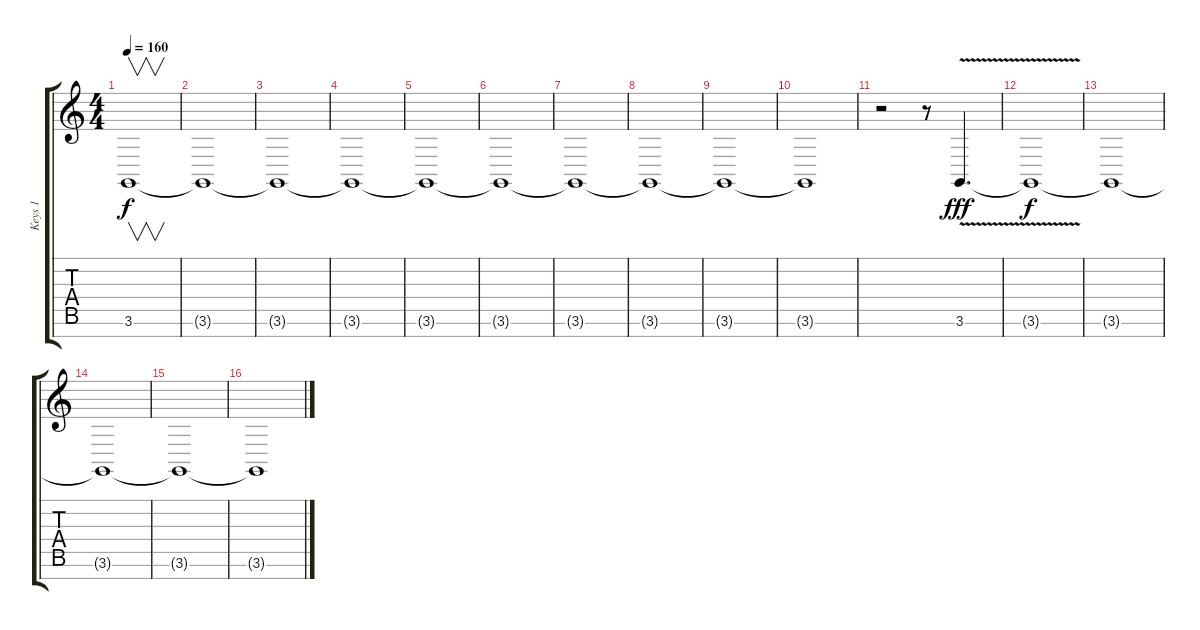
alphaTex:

\track ("Keys 1" "Keys 1") {instrument drawbarorgan}
\staff {score tabs}
\tuning (E4 B3 G3 D3 A2 E2 B1) {hide}
\ts (4 4)
\tempo 160
\clef g2
\ks c
3.6.1{v dy f} |
3.6{t}.1 |
3.6{t}.1 |
3.6{t}.1 |
3.6{t}.1 |
3.6{t}.1 |
3.6{t}.1 |
3.6{t}.1 |
3.6{t}.1 |
3.6{t}.1 |
r.2 r.8 3.6{v}.4{d dy fff} |
3.6{t}.1{dy f} |
3.6{t}.1 |
3.6{t}.1 |
3.6{t}.1 |
3.6{t}.1
